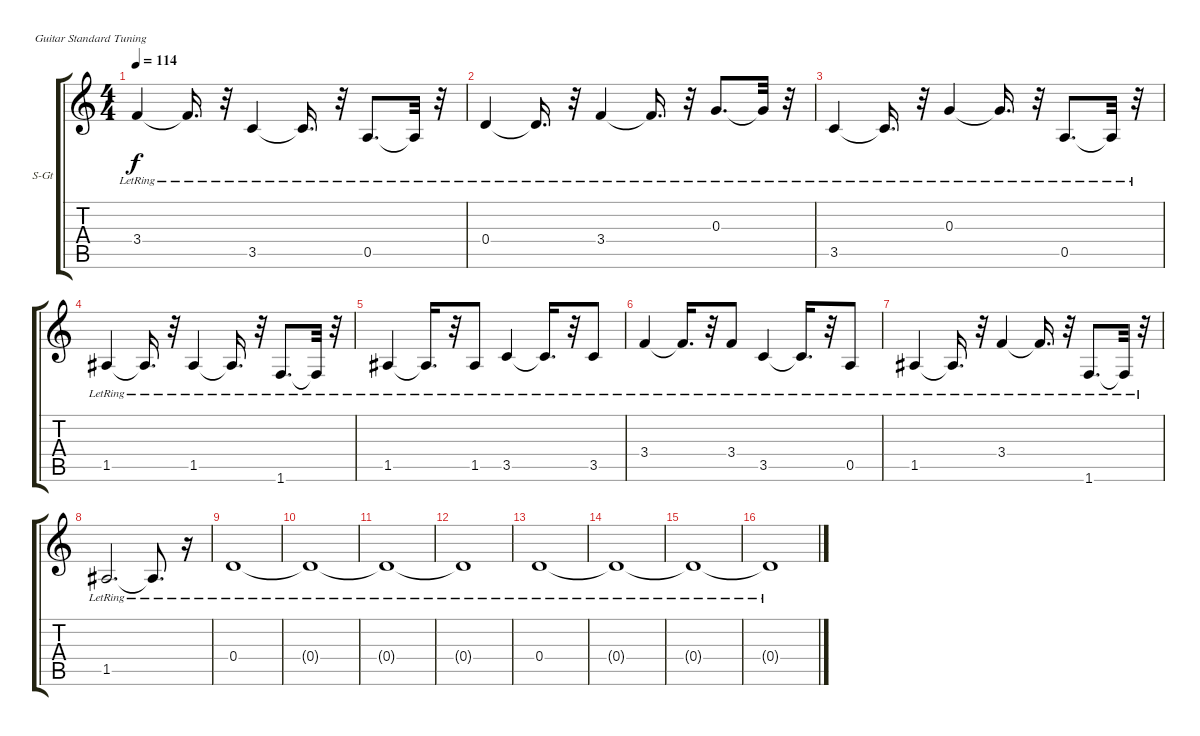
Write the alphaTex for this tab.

\bracketExtendMode groupsimilarinstruments
\firstSystemTrackNameOrientation horizontal
\otherSystemsTrackNameOrientation horizontal
\track ("clavier" "S-Gt") {instrument synthstrings1}
\staff {score tabs}
\tuning (E4 B3 G3 D3 A2 E2)
\displaytranspose 12
\ts (4 4)
\tempo 114
\clef g2
\ks c
3.4{lr}.4{dy f} 3.4{lr t}.16{d} r.32 3.5{lr}.4 3.5{lr t}.16{d} r.32 0.5{lr}.8{d} 0.5{lr t}.32 r.32 |
0.4{lr}.4 0.4{lr t}.16{d} r.32 3.4{lr}.4 3.4{lr t}.16{d} r.32 0.3{lr}.8{d} 0.3{lr t}.32 r.32 |
3.5{lr}.4 3.5{lr t}.16{d} r.32 0.3{lr}.4 0.3{lr t}.16{d} r.32 0.5{lr}.8{d} 0.5{lr t}.32 r.32 |
1.5{lr}.4 1.5{lr t}.16{d} r.32 1.5{lr}.4 1.5{lr t}.16{d} r.32 1.6{lr}.8{d} 1.6{lr t}.32 r.32 |
1.5{lr}.4 1.5{lr t}.16{d} r.32 1.5{lr}.8 3.5{lr}.4 3.5{lr t}.16{d} r.32 3.5{lr}.8 |
3.4{lr}.4 3.4{lr t}.16{d} r.32 3.4{lr}.8 3.5{lr}.4 3.5{lr t}.16{d} r.32 0.5{lr}.8 |
1.5{lr}.4 1.5{lr t}.16{d} r.32 3.4{lr}.4 3.4{lr t}.16{d} r.32 1.6{lr}.8{d} 1.6{lr t}.32 r.32 |
1.5{lr}.2{d} 1.5{lr t}.8{d} r.16 |
0.4{lr}.1 |
0.4{lr t}.1 |
0.4{lr t}.1 |
0.4{lr t}.1 |
0.4{lr}.1 |
0.4{lr t}.1 |
0.4{lr t}.1 |
0.4{lr t}.1
